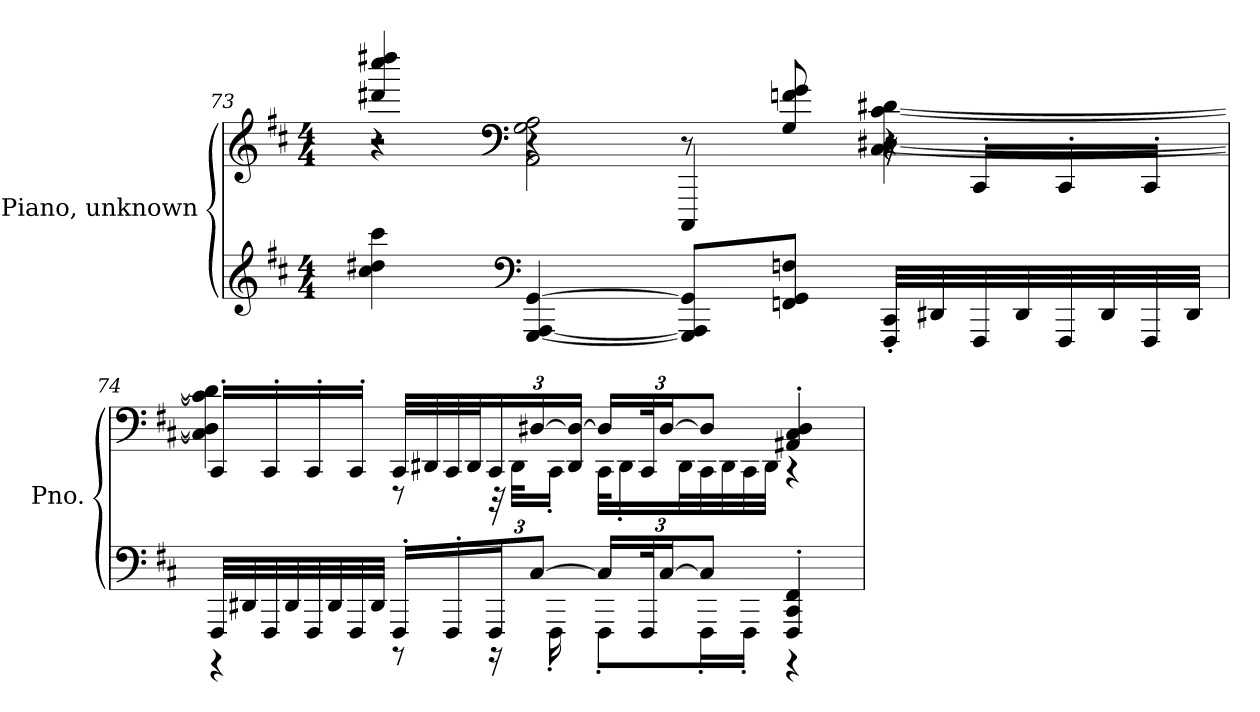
**kern	**kern
*part1	*part1
*staff2	*staff1
*I"Piano, unknown	*
*I'Pno.	*
!!LO:LB:g=z
*clefG2	*clefG2
*k[f#c#]	*k[f#c#]
*M4/4	*M4/4
=73	=73
*	*^
*	*	*^
4cc#\ 4dd#X\ 4ccc#\	4ddd#X/ 4cccc#/ 4dddd#X/	4r	2r
*clefF4	*clefF4	*	*
[4GGG/ [4AAA/ [4GG/	4r	2AA\ 2G\ 2A\	.
8GGG/] 8AAA/] 8GG/]L	8r	.	4CCC#/
8FFn/ 8GG/ 8Fn/J	8G/ 8fn/ 8g/	.	.
32FFF#/' 32CC#/'LLL	16r	[4C#\ [4D#X\ [4c#\ [4d#X\	4r
32DD#X/	.	.	.
32FFF#/	16CC#'/LL	.	.
32DD#/	.	.	.
32FFF#/	16CC#'/	.	.
32DD#/	.	.	.
32FFF#/	16CC#'/JJ	.	.
32DD#/JJJ	.	.	.
*	*	*v	*v
!!LO:PB:g=z
=74	=74	=74
*^	*	*
32FFF#/LLL	4r	16CC#'/LL	4C#\] 4D#\] 4c#\] 4d#\]
32DD#X/	.	.	.
32FFF#/	.	16CC#'/	.
32DD#/	.	.	.
32FFF#/	.	16CC#'/	.
32DD#/	.	.	.
32FFF#/	.	16CC#'/JJ	.
32DD#/JJJ	.	.	.
16FFF#'/LL	8r	32CC#/LLL	8r
.	.	32DD#X/	.
16FFF#'/	.	32CC#/	.
.	.	32DD#/J	.
*Xbrackettup	*	*Xbrackettup	*
24FFF#/J	16r	24CC#/	32r
.	.	.	32DD#\KLL
[12C#/J	.	[24D#X/	.
.	16FFF#'\	.	16CC#'\JJ
.	.	24DD#/ 24D#/_JJ	.
16C#/LL]	8FFF#'\L	16D#/LL]	32CC#\KLL
.	.	.	16DD#'\
48FFF#/K	.	48CC#/K	.
[24C#/J	.	[24D#/J	.
.	.	.	32DD#\L
8C#/J]	16FFF#'\L	8D#/J]	32CC#\
.	.	.	32DD#\
.	16FFF#'\JJ	.	32CC#\
.	.	.	32DD#\JJJ
4FFF#/' 4CC#/' 4FF#/'	4r	4AA#X/' 4C#/' 4D#/'	4r
*v	*v	*	*
*	*v	*v
=	=
*-	*-
